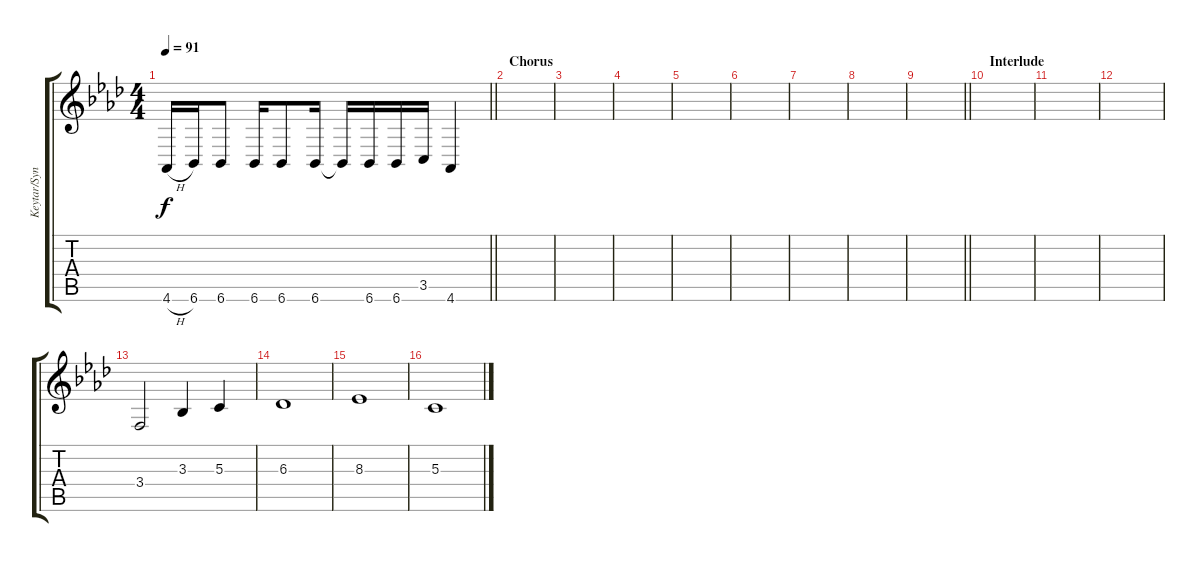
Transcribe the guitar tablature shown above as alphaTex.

\track ("Keytar/Synth" "Keytar/Syn") {instrument lead2sawtooth}
\staff {score tabs}
\tuning (E4 B3 G3 D3 A2 E2) {hide}
\ts (4 4)
\tempo 91
\clef g2
\barLineRight lightlight
\ks fminor
4.6{h}.16{dy f} 6.6.16 6.6.8 6.6.16 6.6.8 6.6.16 6.6{t}.16 6.6.16 6.6.16 3.5.16 4.6.4 |
\section ("" "Chorus")
|
|
|
|
|
|
|
\barLineRight lightlight
|
\section ("" "Interlude")
|
|
|
3.4.2{volume 6} 3.3.4 5.3.4 |
6.3.1 |
8.3.1 |
5.3.1{volume 11}
